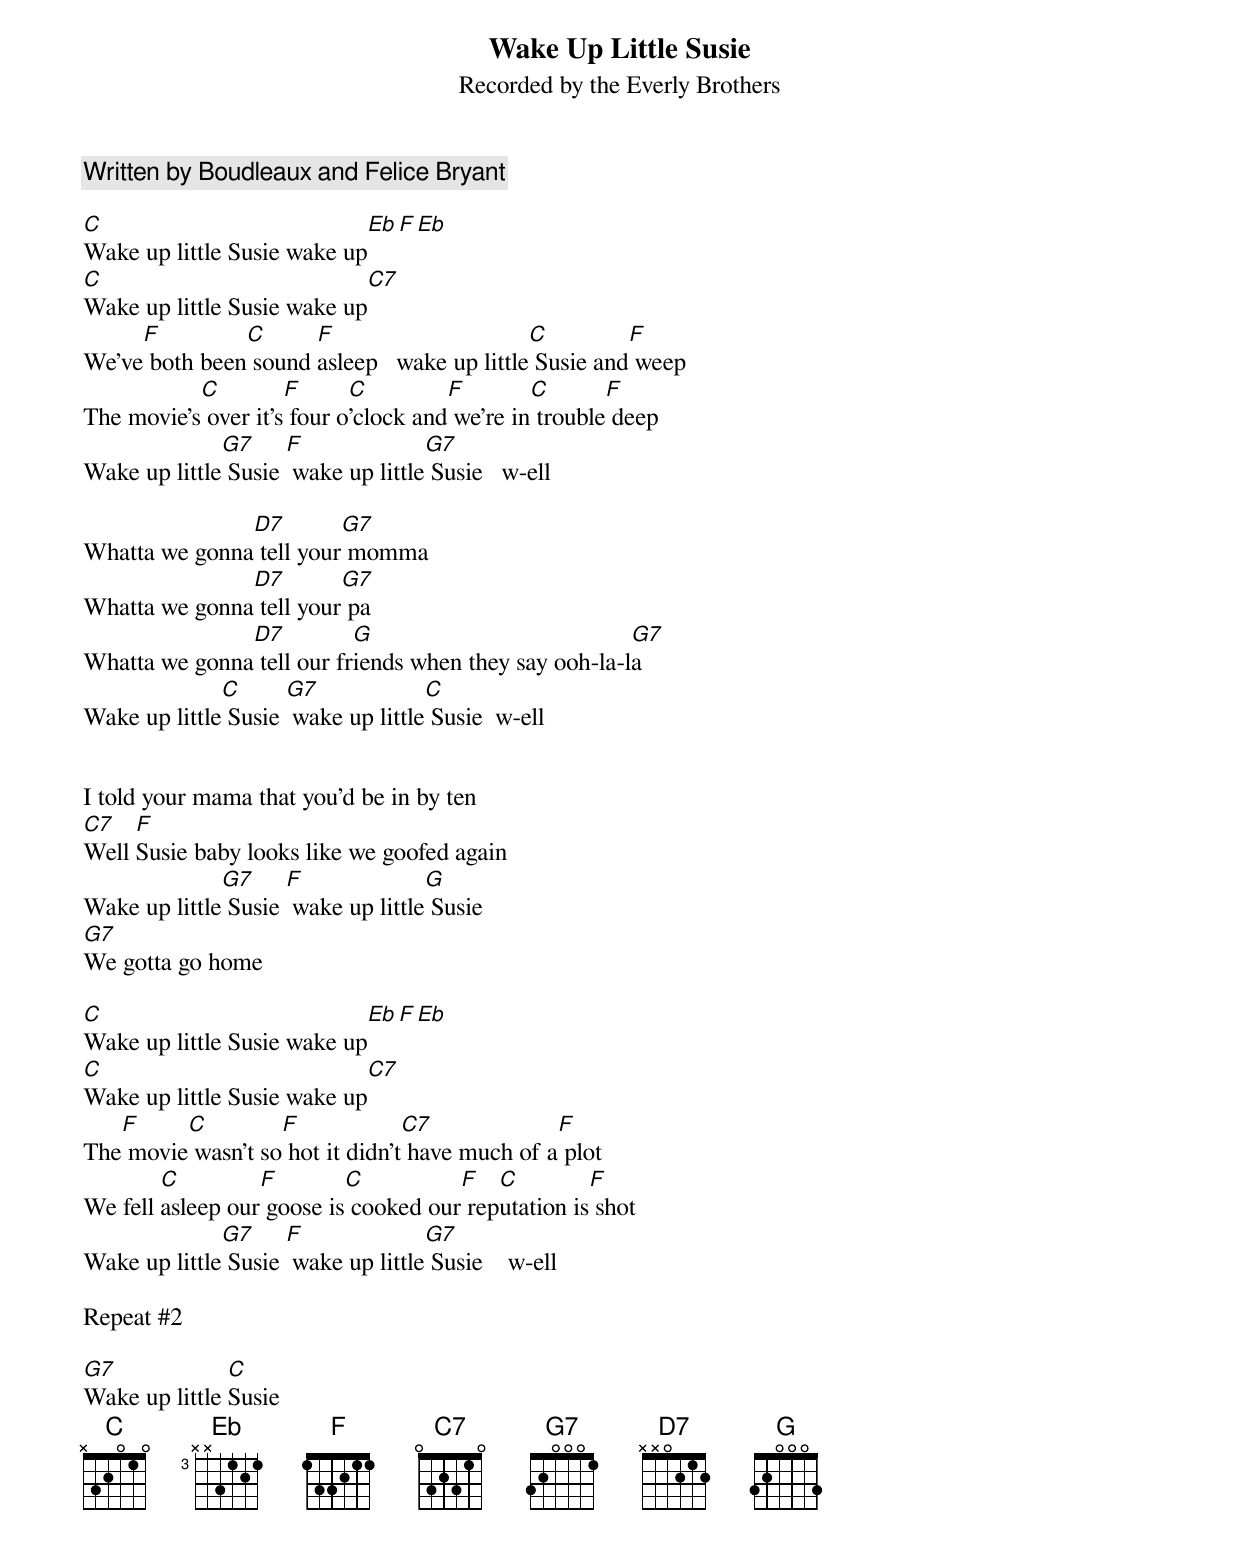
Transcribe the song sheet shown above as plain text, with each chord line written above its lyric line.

Wake Up Little Susie
Recorded by the Everly Brothers
Written by Boudleaux and Felice Bryant

C                            Eb  F  Eb
Wake up little Susie wake up
C                            C7
Wake up little Susie wake up
     F         C      F                      C         F
We’ve both been sound asleep   wake up little Susie and weep
           C         F      C         F        C       F
The movie’s over it’s four o’clock and we’re in trouble deep
              G7     F              G7
Wake up little Susie  wake up little Susie   w-ell

               D7        G7
Whatta we gonna tell your momma
               D7        G7
Whatta we gonna tell your pa
               D7          G                           G7
Whatta we gonna tell our friends when they say ooh-la-la
              C      G7             C
Wake up little Susie  wake up little Susie  w-ell


I told your mama that you’d be in by ten
C7   F
Well Susie baby looks like we goofed again
              G7     F              G
Wake up little Susie  wake up little Susie
G7
We gotta go home

C                             Eb  F  Eb
Wake up little Susie wake up
C                            C7
Wake up little Susie wake up
   F     C         F             C7             F
The movie wasn’t so hot it didn’t have much of a plot
        C         F        C          F   C         F
We fell asleep our goose is cooked our reputation is shot
              G7     F              G7
Wake up little Susie  wake up little Susie    w-ell

Repeat #2

G7             C
Wake up little Susie
